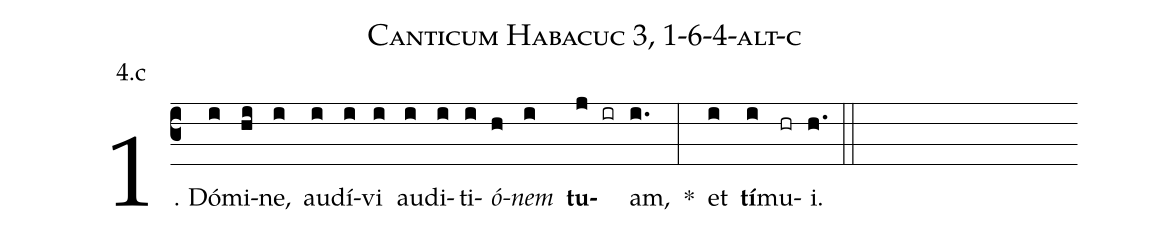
name: Canticum Habacuc 3, 1-6-4-alt-c;
annotation: 4.c;
%%
(c3)1. Dó(i)mi(hi)ne,(i) au(i)dí(i)vi(i) au(i)di(i)ti(i)<i>ó</i>(h)<i>nem</i>(i) <b>tu</b>(j ir)am,(i.) *(:) et(i) <b>tí</b>(i)mu(hr)i.(h.) (::)
